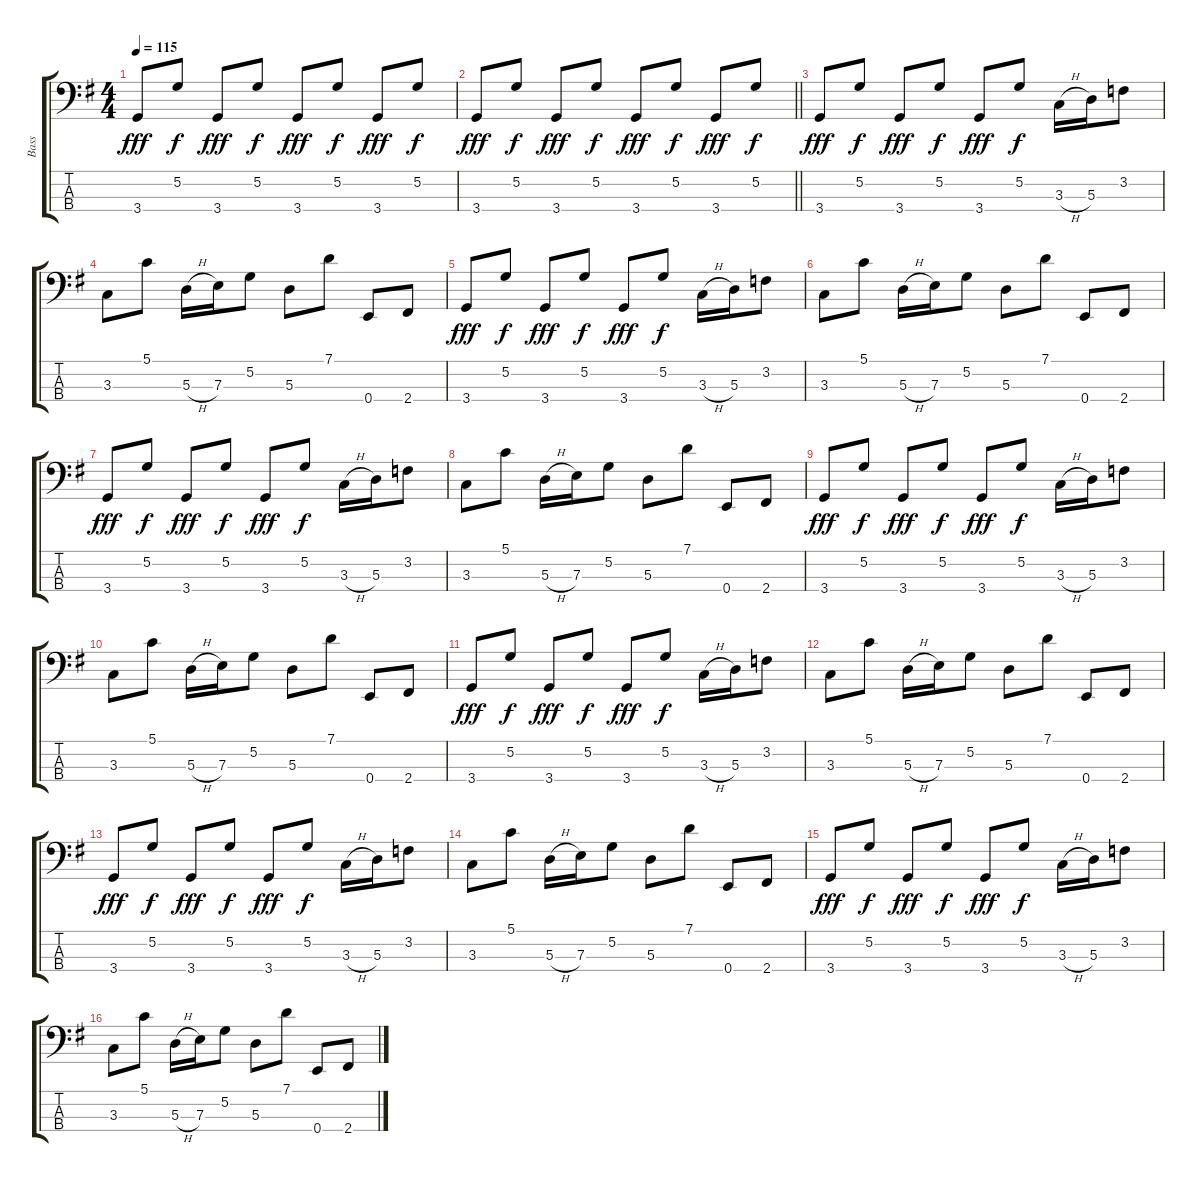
\track ("Bass" "Bass") {instrument electricbassfinger}
\staff {score tabs}
\tuning (G2 D2 A1 E1) {hide}
\ts (4 4)
\tempo 115
\clef f4
\ks g
3.4.8{dy fff instrument electricbassfinger} 5.2.8{dy f} 3.4.8{dy fff} 5.2.8{dy f} 3.4.8{dy fff} 5.2.8{dy f} 3.4.8{dy fff} 5.2.8{dy f} |
\barLineRight lightlight
3.4.8{dy fff} 5.2.8{dy f} 3.4.8{dy fff} 5.2.8{dy f} 3.4.8{dy fff} 5.2.8{dy f} 3.4.8{dy fff} 5.2.8{dy f} |
3.4.8{dy fff} 5.2.8{dy f} 3.4.8{dy fff} 5.2.8{dy f} 3.4.8{dy fff} 5.2.8{dy f} 3.3{h}.16 5.3.16 3.2.8 |
3.3.8 5.1.8 5.3{h}.16 7.3.16 5.2.8 5.3.8 7.1.8 0.4.8 2.4.8 |
3.4.8{dy fff} 5.2.8{dy f} 3.4.8{dy fff} 5.2.8{dy f} 3.4.8{dy fff} 5.2.8{dy f} 3.3{h}.16 5.3.16 3.2.8 |
3.3.8 5.1.8 5.3{h}.16 7.3.16 5.2.8 5.3.8 7.1.8 0.4.8 2.4.8 |
3.4.8{dy fff} 5.2.8{dy f} 3.4.8{dy fff} 5.2.8{dy f} 3.4.8{dy fff} 5.2.8{dy f} 3.3{h}.16 5.3.16 3.2.8 |
3.3.8 5.1.8 5.3{h}.16 7.3.16 5.2.8 5.3.8 7.1.8 0.4.8 2.4.8 |
3.4.8{dy fff} 5.2.8{dy f} 3.4.8{dy fff} 5.2.8{dy f} 3.4.8{dy fff} 5.2.8{dy f} 3.3{h}.16 5.3.16 3.2.8 |
3.3.8 5.1.8 5.3{h}.16 7.3.16 5.2.8 5.3.8 7.1.8 0.4.8 2.4.8 |
3.4.8{dy fff} 5.2.8{dy f} 3.4.8{dy fff} 5.2.8{dy f} 3.4.8{dy fff} 5.2.8{dy f} 3.3{h}.16 5.3.16 3.2.8 |
3.3.8 5.1.8 5.3{h}.16 7.3.16 5.2.8 5.3.8 7.1.8 0.4.8 2.4.8 |
3.4.8{dy fff} 5.2.8{dy f} 3.4.8{dy fff} 5.2.8{dy f} 3.4.8{dy fff} 5.2.8{dy f} 3.3{h}.16 5.3.16 3.2.8 |
3.3.8 5.1.8 5.3{h}.16 7.3.16 5.2.8 5.3.8 7.1.8 0.4.8 2.4.8 |
3.4.8{dy fff} 5.2.8{dy f} 3.4.8{dy fff} 5.2.8{dy f} 3.4.8{dy fff} 5.2.8{dy f} 3.3{h}.16 5.3.16 3.2.8 |
3.3.8 5.1.8 5.3{h}.16 7.3.16 5.2.8 5.3.8 7.1.8 0.4.8 2.4.8
